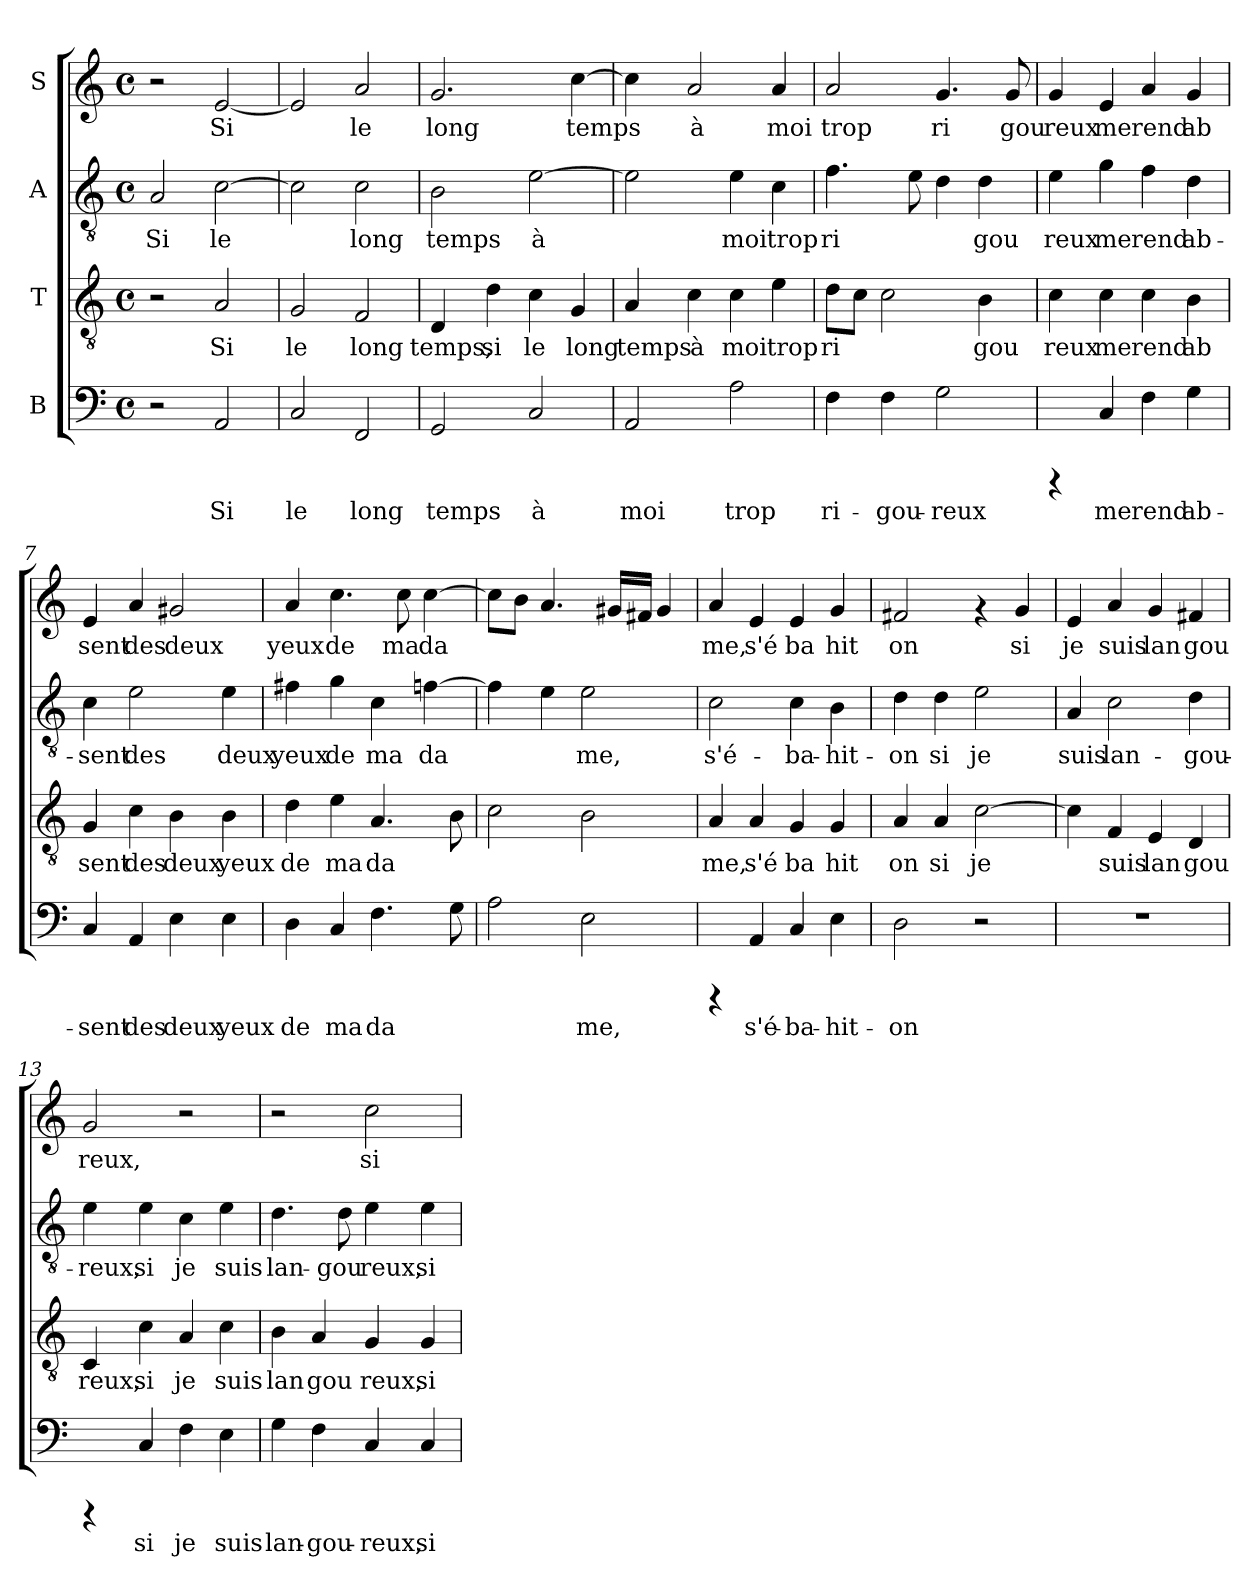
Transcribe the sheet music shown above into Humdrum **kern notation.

**kern	**text	**kern	**text	**kern	**text	**kern	**text
*part4	*part4	*part3	*part3	*part2	*part2	*part1	*part1
*staff4	*staff4	*staff3	*staff3	*staff2	*staff2	*staff1	*staff1
*I"B	*	*I"T	*	*I"A	*	*I"S	*
!!LO:PB:g=z
*stria5	*	*stria5	*	*stria5	*	*stria5	*
*clefF4	*	*clefGv2	*	*clefGv2	*	*clefG2	*
*k[]	*	*k[]	*	*k[]	*	*k[]	*
*C:	*	*C:	*	*C:	*	*C:	*
*M4/4	*	*M4/4	*	*M4/4	*	*M4/4	*
*met(c)	*	*met(c)	*	*met(c)	*	*met(c)	*
=1	=1	=1	=1	=1	=1	=1	=1
!	!	!	!	!	!LO:LY:b:cj	!	!
2r	.	2r	.	2A/	Si	2r	.
!	!LO:LY:b:cj	!	!LO:LY:b:cj	!	!LO:LY:b:cj	!	!LO:LY:b:cj
2AA/	Si	2A/	Si	[>2c\	le	[<2e/	Si
=2	=2	=2	=2	=2	=2	=2	=2
!	!LO:LY:b:cj	!	!LO:LY:b:cj	!	!LO:LY:b:cj	!	!LO:LY:b:cj
2C/	le	2G/	le	2c\]	.	2e/]	.
!	!LO:LY:b:cj	!	!LO:LY:b:cj	!	!LO:LY:b:cj	!	!LO:LY:b:cj
2FF/	long	2F/	long	2c\	long	2a/	le
=3	=3	=3	=3	=3	=3	=3	=3
!	!LO:LY:b:cj	!	!LO:LY:b:cj	!	!LO:LY:b:cj	!	!LO:LY:b:cj
2GG/	temps	4D/	temps,	2B\	temps	2.g/	long
!	!	!	!LO:LY:b:cj	!	!	!	!
.	.	4d\	si	.	.	.	.
!	!LO:LY:b:cj	!	!LO:LY:b:cj	!	!LO:LY:b:cj	!	!
2C/	à	4c\	le	[>2e\	à	.	.
!	!	!	!LO:LY:b:cj	!	!	!	!LO:LY:b:cj
.	.	4G/	long	.	.	[>4cc\	temps
=4	=4	=4	=4	=4	=4	=4	=4
!	!LO:LY:b:cj	!	!LO:LY:b:cj	!	!LO:LY:b:cj	!	!LO:LY:b:cj
2AA/	moi	4A/	temps	2e\]	.	4cc\]	.
!	!	!	!LO:LY:b:cj	!	!	!	!LO:LY:b:cj
.	.	4c\	à	.	.	2a/	à
!	!LO:LY:b:cj	!	!LO:LY:b:cj	!	!LO:LY:b:cj	!	!
2A\	trop	4c\	moi	4e\	moi	.	.
!	!	!	!LO:LY:b:cj	!	!LO:LY:b:cj	!	!LO:LY:b:cj
.	.	4e\	trop	4c\	trop	4a/	moi
=5	=5	=5	=5	=5	=5	=5	=5
!	!LO:LY:b:cj	!	!LO:LY:b:cj	!	!LO:LY:b:cj	!	!LO:LY:b:cj
4F\	ri-	8d\L	ri	4.f\	ri	2a/	trop
!	!	!	!LO:LY:b:cj	!	!	!	!
.	.	8c\J	.	.	.	.	.
!	!LO:LY:b:cj	!	!LO:LY:b:cj	!	!	!	!
4F\	-gou-	2c\	.	.	.	.	.
!	!	!	!	!	!LO:LY:b:cj	!	!
.	.	.	.	8e\	.	.	.
!	!LO:LY:b:cj	!	!	!	!LO:LY:b:cj	!	!LO:LY:b:cj
2G\	-reux	.	.	4d\	.	4.g/	ri
!	!	!	!LO:LY:b:cj	!	!LO:LY:b:cj	!	!
.	.	4B\	gou	4d\	gou	.	.
!	!	!	!	!	!	!	!LO:LY:b:cj
.	.	.	.	.	.	8g/	gou
!!LO:LB:g=z
=6	=6	=6	=6	=6	=6	=6	=6
!	!	!	!LO:LY:b:cj	!	!LO:LY:b:cj	!	!LO:LY:b:cj
4rCCC	.	4c\	reux	4e\	reux	4g/	reux
!	!LO:LY:b:cj	!	!LO:LY:b:cj	!	!LO:LY:b:cj	!	!LO:LY:b:cj
4C/	me	4c\	me	4g\	me	4e/	me
!	!LO:LY:b:cj	!	!LO:LY:b:cj	!	!LO:LY:b:cj	!	!LO:LY:b:cj
4F\	rend	4c\	rend	4f\	rend	4a/	rend
!	!LO:LY:b:cj	!	!LO:LY:b:cj	!	!LO:LY:b:cj	!	!LO:LY:b:cj
4G\	ab-	4B\	ab	4d\	ab-	4g/	ab
=7	=7	=7	=7	=7	=7	=7	=7
!	!LO:LY:b:cj	!	!LO:LY:b:cj	!	!LO:LY:b:cj	!	!LO:LY:b:cj
4C/	-sent	4G/	sent	4c\	-sent	4e/	sent
!	!LO:LY:b:cj	!	!LO:LY:b:cj	!	!LO:LY:b:cj	!	!LO:LY:b:cj
4AA/	des	4c\	des	2e\	des	4a/	des
!	!LO:LY:b:cj	!	!LO:LY:b:cj	!	!	!	!LO:LY:b:cj
4E\	deux	4B\	deux	.	.	2g#X/	deux
!	!LO:LY:b:cj	!	!LO:LY:b:cj	!	!LO:LY:b:cj	!	!
4E\	yeux	4B\	yeux	4e\	deux	.	.
=8	=8	=8	=8	=8	=8	=8	=8
!	!LO:LY:b:cj	!	!LO:LY:b:cj	!	!LO:LY:b:cj	!	!LO:LY:b:cj
4D\	de	4d\	de	4f#X\	yeux	4a/	yeux
!	!LO:LY:b:cj	!	!LO:LY:b:cj	!	!LO:LY:b:cj	!	!LO:LY:b:cj
4C/	ma	4e\	ma	4g\	de	4.cc\	de
!	!LO:LY:b:cj	!	!LO:LY:b:cj	!	!LO:LY:b:cj	!	!
4.F\	da-	4.A/	da	4c\	ma	.	.
!	!	!	!	!	!	!	!LO:LY:b:cj
.	.	.	.	.	.	8cc\	ma
!	!	!	!	!	!LO:LY:b:cj	!	!LO:LY:b:cj
.	.	.	.	[>4fn\	da-	[>4cc\	da
!	!LO:LY:b:cj	!	!LO:LY:b:cj	!	!	!	!
8G\	--	8B\	.	.	.	.	.
=9	=9	=9	=9	=9	=9	=9	=9
!	!LO:LY:b:cj	!	!LO:LY:b:cj	!	!LO:LY:b:cj	!	!LO:LY:b:cj
2A\	--	2c\	.	4f\]	--	8cc\L]	.
!	!	!	!	!	!	!	!LO:LY:b:cj
.	.	.	.	.	.	8b\J	.
!	!	!	!	!	!LO:LY:b:cj	!	!LO:LY:b:cj
.	.	.	.	4e\	--	4.a/	.
!	!LO:LY:b:cj	!	!LO:LY:b:cj	!	!LO:LY:b:cj	!	!
2E\	-me,	2B\	.	2e\	-me,	.	.
!	!	!	!	!	!	!	!LO:LY:b:cj
.	.	.	.	.	.	16g#/L	.
!	!	!	!	!	!	!	!LO:LY:b:cj
.	.	.	.	.	.	16f#/J	.
!	!	!	!	!	!	!	!LO:LY:b:cj
.	.	.	.	.	.	4g#/	.
=10	=10	=10	=10	=10	=10	=10	=10
!	!	!	!LO:LY:b:cj	!	!LO:LY:b:cj	!	!LO:LY:b:cj
4rCCC	.	4A/	me,	2c\	s'é-	4a/	me,
!	!LO:LY:b:cj	!	!LO:LY:b:cj	!	!	!	!LO:LY:b:cj
4AA/	s'é-	4A/	s'é	.	.	4e/	s'é
!	!LO:LY:b:cj	!	!LO:LY:b:cj	!	!LO:LY:b:cj	!	!LO:LY:b:cj
4C/	-ba-	4G/	ba	4c\	-ba-	4e/	ba
!	!LO:LY:b:cj	!	!LO:LY:b:cj	!	!LO:LY:b:cj	!	!LO:LY:b:cj
4E\	-hit-	4G/	hit	4B\	-hit-	4g/	hit
!!LO:PB:g=z
=11	=11	=11	=11	=11	=11	=11	=11
!	!LO:LY:b:cj	!	!LO:LY:b:cj	!	!LO:LY:b:cj	!	!LO:LY:b:cj
2D\	-on	4A/	on	4d\	-on	2f#X/	on
!	!	!	!LO:LY:b:cj	!	!LO:LY:b:cj	!	!
.	.	4A/	si	4d\	si	.	.
!	!	!	!LO:LY:b:cj	!	!LO:LY:b:cj	!	!
2r	.	[>2c\	je	2e\	je	4rf	.
!	!	!	!	!	!	!	!LO:LY:b:cj
.	.	.	.	.	.	4g/	si
=12	=12	=12	=12	=12	=12	=12	=12
!	!	!	!LO:LY:b:cj	!	!LO:LY:b:cj	!	!LO:LY:b:cj
1r	.	4c\]	.	4A/	suis	4e/	je
!	!	!	!LO:LY:b:cj	!	!LO:LY:b:cj	!	!LO:LY:b:cj
.	.	4F/	suis	2c\	lan-	4a/	suis
!	!	!	!LO:LY:b:cj	!	!	!	!LO:LY:b:cj
.	.	4E/	lan	.	.	4g/	lan
!	!	!	!LO:LY:b:cj	!	!LO:LY:b:cj	!	!LO:LY:b:cj
.	.	4D/	gou	4d\	-gou-	4f#/	gou
=13	=13	=13	=13	=13	=13	=13	=13
!	!	!	!LO:LY:b:cj	!	!LO:LY:b:cj	!	!LO:LY:b:cj
4rCCC	.	4C/	reux,	4e\	-reux,	2g/	reux,
!	!LO:LY:b:cj	!	!LO:LY:b:cj	!	!LO:LY:b:cj	!	!
4C/	si	4c\	si	4e\	si	.	.
!	!LO:LY:b:cj	!	!LO:LY:b:cj	!	!LO:LY:b:cj	!	!
4F\	je	4A/	je	4c\	je	2r	.
!	!LO:LY:b:cj	!	!LO:LY:b:cj	!	!LO:LY:b:cj	!	!
4E\	suis	4c\	suis	4e\	suis	.	.
=14	=14	=14	=14	=14	=14	=14	=14
!	!LO:LY:b:cj	!	!LO:LY:b:cj	!	!LO:LY:b:cj	!	!
4G\	lan-	4B\	lan	4.d\	lan-	2r	.
!	!LO:LY:b:cj	!	!LO:LY:b:cj	!	!	!	!
4F\	-gou-	4A/	gou	.	.	.	.
!	!	!	!	!	!LO:LY:b:cj	!	!
.	.	.	.	8d\	-gou	.	.
!	!LO:LY:b:cj	!	!LO:LY:b:cj	!	!LO:LY:b:cj	!	!LO:LY:b:cj
4C/	-reux,	4G/	reux,	4e\	reux,	2cc\	si
!	!LO:LY:b:cj	!	!LO:LY:b:cj	!	!LO:LY:b:cj	!	!
4C/	si	4G/	si	4e\	si	.	.
=	=	=	=	=	=	=	=
*-	*-	*-	*-	*-	*-	*-	*-
